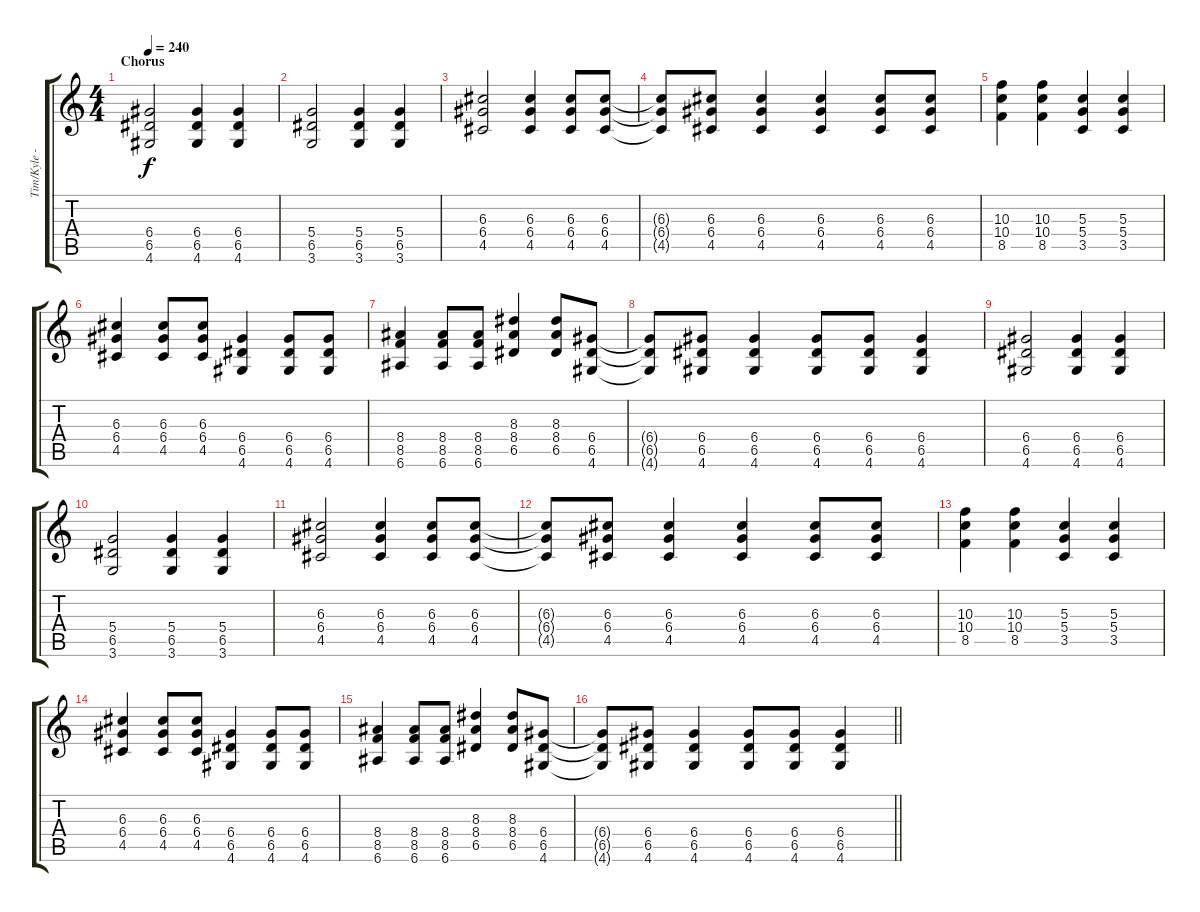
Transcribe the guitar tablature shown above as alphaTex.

\track ("Tim/Kyle - Guitar" "Tim/Kyle -") {instrument distortionguitar}
\staff {score tabs}
\tuning (E4 B3 G3 D3 A2 E2) {hide}
\ts (4 4)
\section ("" "Chorus")
\tempo 240
\clef g2
\ks c
(6.4 6.5 4.6).2{dy f} (6.4 6.5 4.6).4 (6.4 6.5 4.6).4 |
(5.4 6.5 3.6).2 (5.4 6.5 3.6).4 (5.4 6.5 3.6).4 |
(6.3 6.4 4.5).2 (6.3 6.4 4.5).4 (6.3 6.4 4.5).8 (6.3 6.4 4.5).8 |
(6.3{t} 6.4{t} 4.5{t}).8 (6.3 6.4 4.5).8 (6.3 6.4 4.5).4 (6.3 6.4 4.5).4 (6.3 6.4 4.5).8 (6.3 6.4 4.5).8 |
(10.3 10.4 8.5).4 (10.3 10.4 8.5).4 (5.3 5.4 3.5).4 (5.3 5.4 3.5).4 |
(6.3 6.4 4.5).4 (6.3 6.4 4.5).8 (6.3 6.4 4.5).8 (6.4 6.5 4.6).4 (6.4 6.5 4.6).8 (6.4 6.5 4.6).8 |
(8.4 8.5 6.6).4 (8.4 8.5 6.6).8 (8.4 8.5 6.6).8 (8.3 8.4 6.5).4 (8.3 8.4 6.5).8 (6.4 6.5 4.6).8 |
(6.4{t} 6.5{t} 4.6{t}).8 (6.4 6.5 4.6).8 (6.4 6.5 4.6).4 (6.4 6.5 4.6).8 (6.4 6.5 4.6).8 (6.4 6.5 4.6).4 |
(6.4 6.5 4.6).2 (6.4 6.5 4.6).4 (6.4 6.5 4.6).4 |
(5.4 6.5 3.6).2 (5.4 6.5 3.6).4 (5.4 6.5 3.6).4 |
(6.3 6.4 4.5).2 (6.3 6.4 4.5).4 (6.3 6.4 4.5).8 (6.3 6.4 4.5).8 |
(6.3{t} 6.4{t} 4.5{t}).8 (6.3 6.4 4.5).8 (6.3 6.4 4.5).4 (6.3 6.4 4.5).4 (6.3 6.4 4.5).8 (6.3 6.4 4.5).8 |
(10.3 10.4 8.5).4 (10.3 10.4 8.5).4 (5.3 5.4 3.5).4 (5.3 5.4 3.5).4 |
(6.3 6.4 4.5).4 (6.3 6.4 4.5).8 (6.3 6.4 4.5).8 (6.4 6.5 4.6).4 (6.4 6.5 4.6).8 (6.4 6.5 4.6).8 |
(8.4 8.5 6.6).4 (8.4 8.5 6.6).8 (8.4 8.5 6.6).8 (8.3 8.4 6.5).4 (8.3 8.4 6.5).8 (6.4 6.5 4.6).8 |
\barLineRight lightlight
(6.4{t} 6.5{t} 4.6{t}).8 (6.4 6.5 4.6).8 (6.4 6.5 4.6).4 (6.4 6.5 4.6).8 (6.4 6.5 4.6).8 (6.4 6.5 4.6).4
